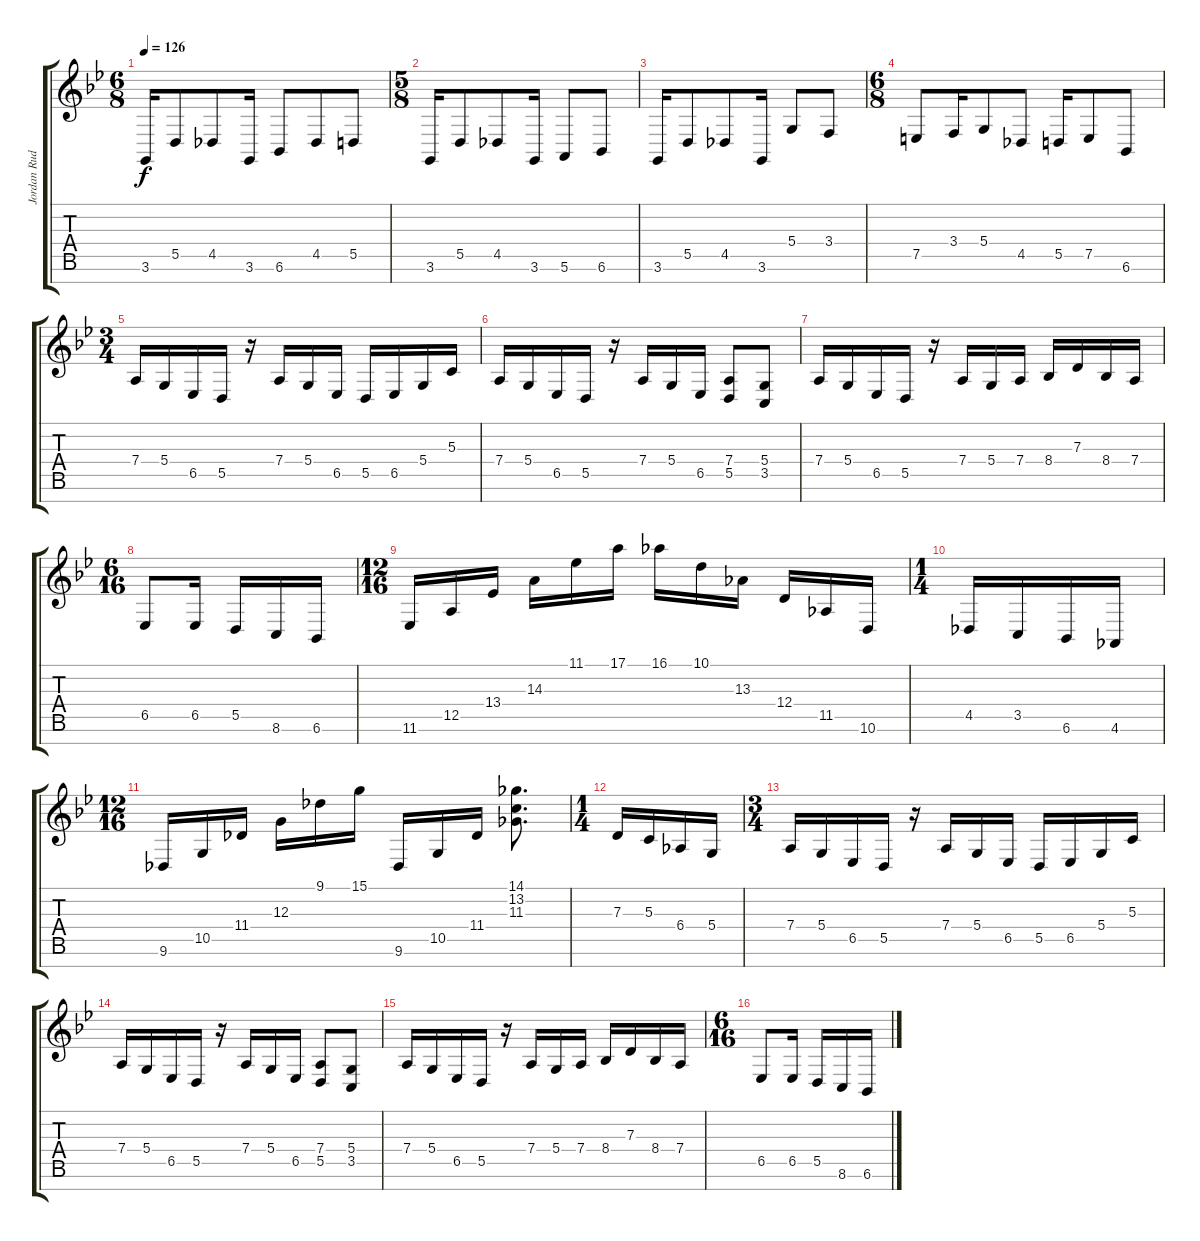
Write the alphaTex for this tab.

\track ("Jordan Rudess - Keyboard" "Jordan Rud") {instrument acousticgrandpiano}
\staff {score tabs}
\tuning (E4 B3 G3 D3 A2 E2 B1) {hide}
\ts (6 8)
\tempo 126
\clef g2
\ks gminor
3.6.16{dy f} 5.5.8 4.5.8 3.6.16 6.6.8 4.5.8 5.5.8 |
\ts (5 8)
3.6.16 5.5.8 4.5.8 3.6.16 5.6.8 6.6.8 |
3.6.16 5.5.8 4.5.8 3.6.16 5.4.8 3.4.8 |
\ts (6 8)
7.5.8 3.4.16 5.4.8 4.5.8 5.5.16 7.5.8 6.6.8 |
\ts (3 4)
7.4.16 5.4.16 6.5.16 5.5.16 r.16 7.4.16 5.4.16 6.5.16 5.5.16 6.5.16 5.4.16 5.3.16 |
7.4.16 5.4.16 6.5.16 5.5.16 r.16 7.4.16 5.4.16 6.5.16 (7.4 5.5).8 (5.4 3.5).8 |
7.4.16 5.4.16 6.5.16 5.5.16 r.16 7.4.16 5.4.16 7.4.16 8.4.16 7.3.16 8.4.16 7.4.16 |
\ts (6 16)
6.5.8 6.5.16 5.5.16 8.6.16 6.6.16 |
\ts (12 16)
11.6.16 12.5.16 13.4.16 14.3.16 11.1.16 17.1.16 16.1.16 10.1.16 13.3.16 12.4.16 11.5.16 10.6.16 |
\ts (1 4)
4.5.16 3.5.16 6.6.16 4.6.16 |
\ts (12 16)
9.6.16 10.5.16 11.4.16 12.3.16 9.1.16 15.1.16 9.6.16 10.5.16 11.4.16 (14.1 13.2 11.3).8{d} |
\ts (1 4)
7.3.16 5.3.16 6.4.16 5.4.16 |
\ts (3 4)
7.4.16 5.4.16 6.5.16 5.5.16 r.16 7.4.16 5.4.16 6.5.16 5.5.16 6.5.16 5.4.16 5.3.16 |
7.4.16 5.4.16 6.5.16 5.5.16 r.16 7.4.16 5.4.16 6.5.16 (7.4 5.5).8 (5.4 3.5).8 |
7.4.16 5.4.16 6.5.16 5.5.16 r.16 7.4.16 5.4.16 7.4.16 8.4.16 7.3.16 8.4.16 7.4.16 |
\ts (6 16)
6.5.8 6.5.16 5.5.16 8.6.16 6.6.16
